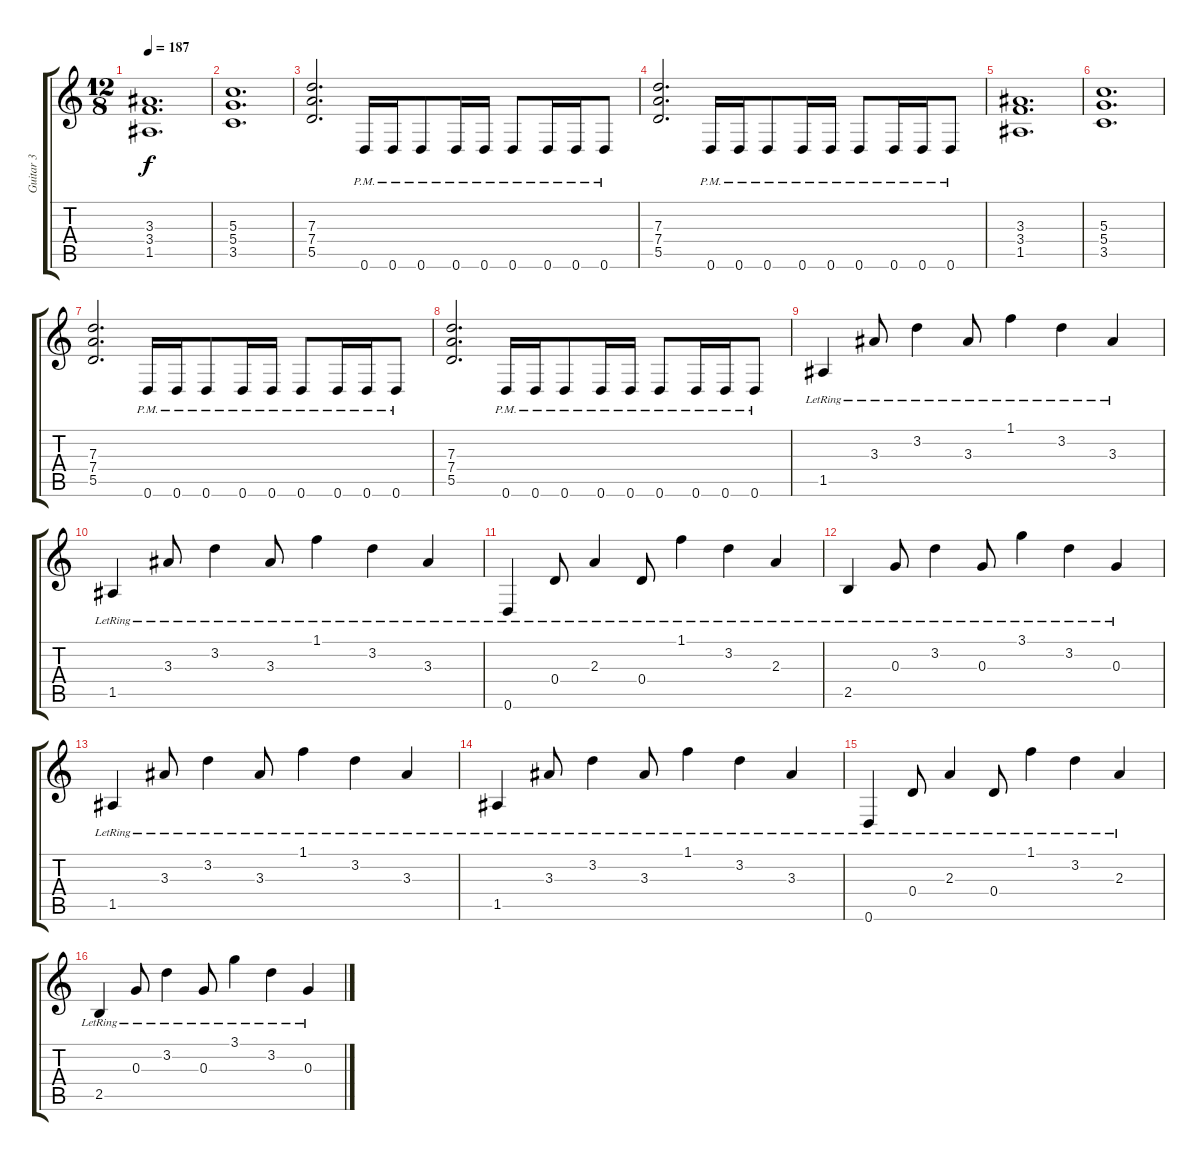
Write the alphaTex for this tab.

\track ("Guitar 3" "Guitar 3") {instrument electricguitarclean}
\staff {score tabs}
\tuning (E4 B3 G3 D3 A2 D2) {hide}
\ts (12 8)
\tempo 187
\clef g2
\ks c
(3.3 3.4 1.5).1{d dy f} |
(5.3 5.4 3.5).1{d} |
(7.3 7.4 5.5).2{d} 0.6{pm}.16 0.6{pm}.16 0.6{pm}.8 0.6{pm}.16 0.6{pm}.16 0.6{pm}.8 0.6{pm}.16 0.6{pm}.16 0.6{pm}.8 |
(7.3 7.4 5.5).2{d} 0.6{pm}.16 0.6{pm}.16 0.6{pm}.8 0.6{pm}.16 0.6{pm}.16 0.6{pm}.8 0.6{pm}.16 0.6{pm}.16 0.6{pm}.8 |
(3.3 3.4 1.5).1{d} |
(5.3 5.4 3.5).1{d} |
(7.3 7.4 5.5).2{d} 0.6{pm}.16 0.6{pm}.16 0.6{pm}.8 0.6{pm}.16 0.6{pm}.16 0.6{pm}.8 0.6{pm}.16 0.6{pm}.16 0.6{pm}.8 |
(7.3 7.4 5.5).2{d} 0.6{pm}.16 0.6{pm}.16 0.6{pm}.8 0.6{pm}.16 0.6{pm}.16 0.6{pm}.8 0.6{pm}.16 0.6{pm}.16 0.6{pm}.8 |
1.5{lr}.4{instrument electricguitarclean} 3.3{lr}.8 3.2{lr}.4 3.3{lr}.8 1.1{lr}.4 3.2{lr}.4 3.3{lr}.4 |
1.5{lr}.4 3.3{lr}.8 3.2{lr}.4 3.3{lr}.8 1.1{lr}.4 3.2{lr}.4 3.3{lr}.4 |
0.6{lr}.4 0.4{lr}.8 2.3{lr}.4 0.4{lr}.8 1.1{lr}.4 3.2{lr}.4 2.3{lr}.4 |
2.5{lr}.4 0.3{lr}.8 3.2{lr}.4 0.3{lr}.8 3.1{lr}.4 3.2{lr}.4 0.3{lr}.4 |
1.5{lr}.4 3.3{lr}.8 3.2{lr}.4 3.3{lr}.8 1.1{lr}.4 3.2{lr}.4 3.3{lr}.4 |
1.5{lr}.4 3.3{lr}.8 3.2{lr}.4 3.3{lr}.8 1.1{lr}.4 3.2{lr}.4 3.3{lr}.4 |
0.6{lr}.4 0.4{lr}.8 2.3{lr}.4 0.4{lr}.8 1.1{lr}.4 3.2{lr}.4 2.3{lr}.4 |
2.5{lr}.4 0.3{lr}.8 3.2{lr}.4 0.3{lr}.8 3.1{lr}.4 3.2{lr}.4 0.3{lr}.4
